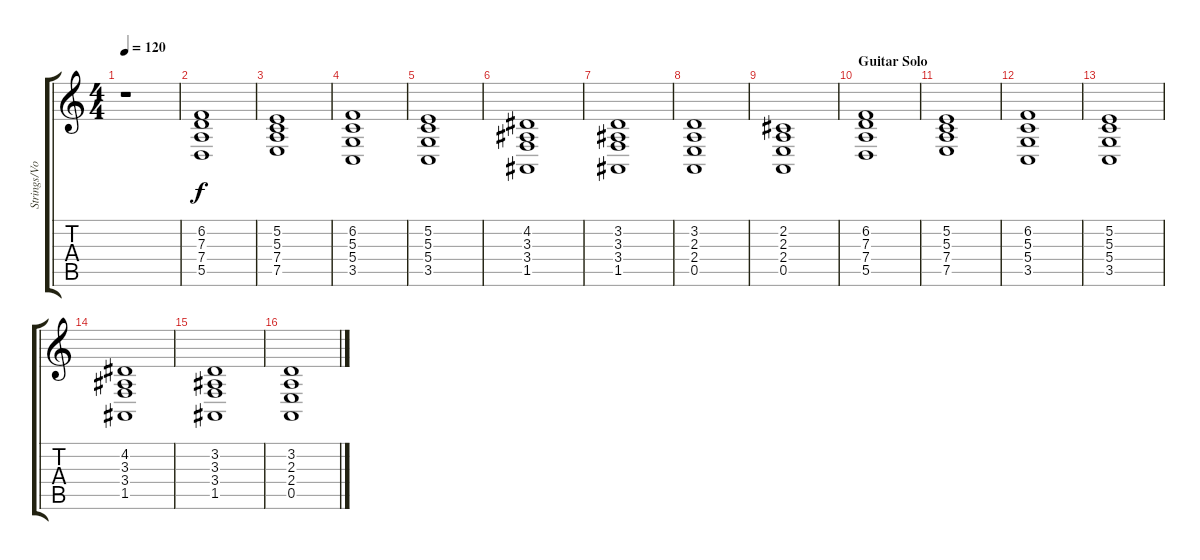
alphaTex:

\track ("Strings/Vocals" "Strings/Vo") {instrument tremolostrings}
\staff {score tabs}
\tuning (E4 B3 G3 D3 A2 E2) {hide}
\ts (4 4)
\tempo 120
\clef g2
\ks c
r.1{dy f} |
(6.2 7.3 7.4 5.5).1{volume 8 balance 8} |
(5.2 5.3 7.4 7.5).1 |
(6.2 5.3 5.4 3.5).1 |
(5.2 5.3 5.4 3.5).1 |
(4.2 3.3 3.4 1.5).1 |
(3.2 3.3 3.4 1.5).1 |
(3.2 2.3 2.4 0.5).1 |
(2.2 2.3 2.4 0.5).1 |
\section ("" "Guitar Solo")
(6.2 7.3 7.4 5.5).1 |
(5.2 5.3 7.4 7.5).1 |
(6.2 5.3 5.4 3.5).1 |
(5.2 5.3 5.4 3.5).1 |
(4.2 3.3 3.4 1.5).1 |
(3.2 3.3 3.4 1.5).1 |
(3.2 2.3 2.4 0.5).1
